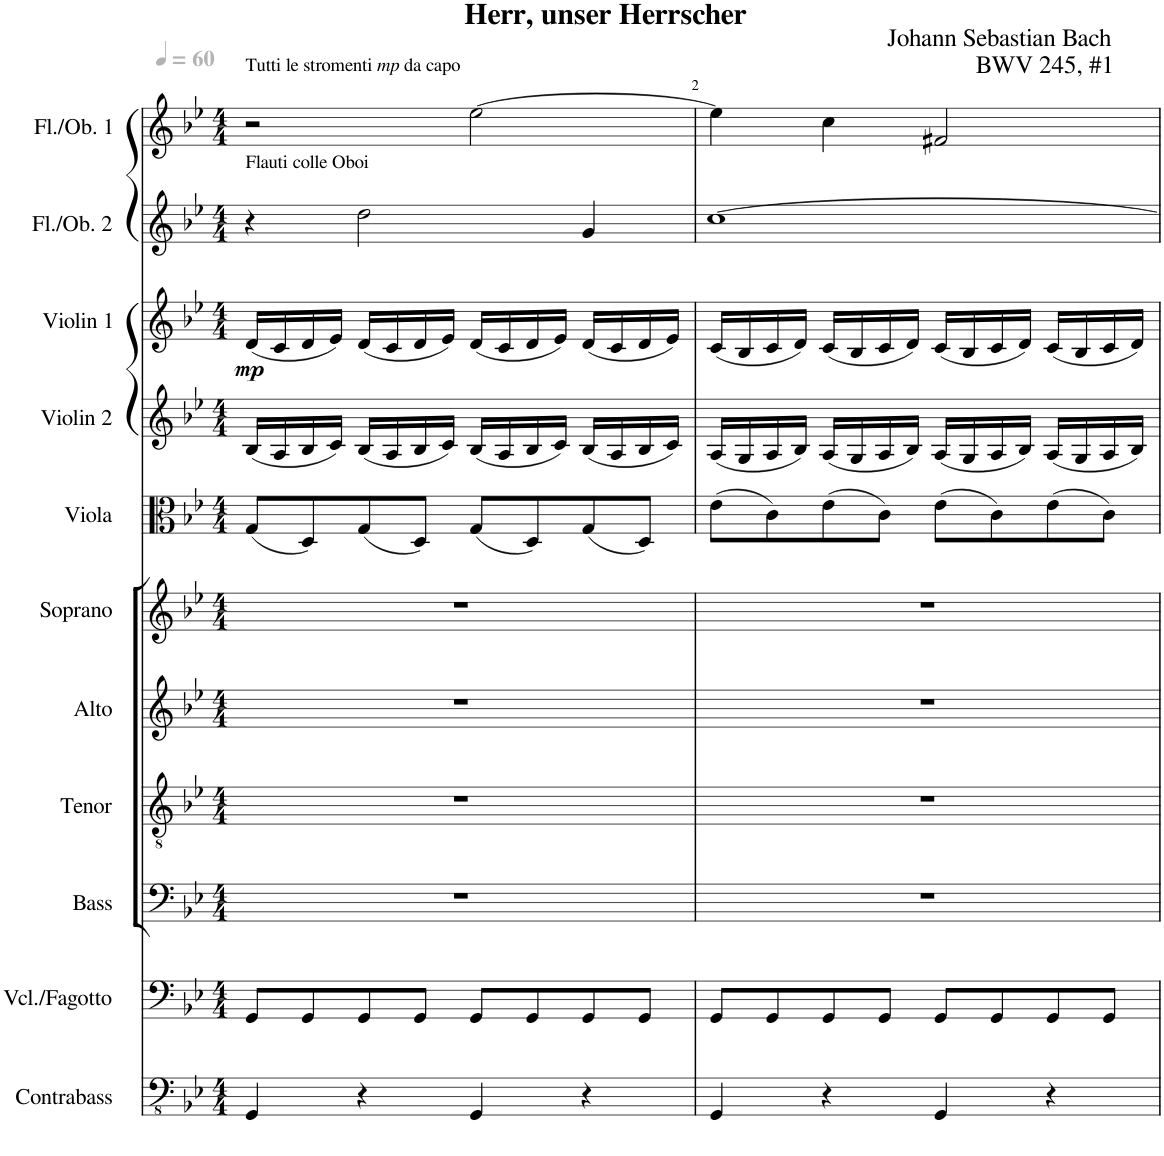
**kern	**kern	**kern	**kern	**kern	**dynam	**kern	**kern
*part7	*part6	*part5	*part4	*part3	*part3	*part2	*part1
*staff7	*staff6	*staff5	*staff4	*staff3	*staff3	*staff2	*staff1
*I"Contrabass	*I"Vcl./Fagotto	*I"Viola	*I"Violin 2	*I"Violin 1	*	*I"Fl./Ob. 2	*I"Fl./Ob. 1
*I'Cb.	*I'Vc./Fg.	*I'Vla.	*I'Vln. 2	*I'Vln. 1	*	*I'Fl./Ob. 2	*I'Fl./Ob. 1
*clefFv4	*clefF4	*clefC3	*clefG2	*clefG2	*	*clefG2	*clefG2
*Trd7c12	*	*	*	*	*	*	*
*k[b-e-]	*k[b-e-]	*k[b-e-]	*k[b-e-]	*k[b-e-]	*	*k[b-e-]	*k[b-e-]
*M4/4	*M4/4	*M4/4	*M4/4	*M4/4	*	*M4/4	*M4/4
*MM60	*MM60	*MM60	*MM60	*MM60	*	*MM60	*MM60
=1	=1	=1	=1	=1	=1	=1	=1
!	!	!	!	!	!	!	!LO:TX:a:t=Tutti le stromenti
!	!	!	!	!	!	!	!LO:TX:a:i:t=mp
!	!	!	!	!	!	!LO:TX:a:t=Flauti colle Oboi	!
!	!	!	!	!	!LO:DY:b	!	!
4GGG/	8GG/L	(8G/L	(16B-/LL	(16d/LL	mp	4r	2r
.	.	.	16A/	16c/	.	.	.
.	8GG/	8D/)	16B-/	16d/	.	.	.
.	.	.	16c/JJ)	16e-/JJ)	.	.	.
4r	8GG/	(8G/	(16B-/LL	(16d/LL	.	2dd\	.
.	.	.	16A/	16c/	.	.	.
.	8GG/J	8D/J)	16B-/	16d/	.	.	.
.	.	.	16c/JJ)	16e-/JJ)	.	.	.
!	!	!	!	!	!	!	!LO:TX:a:t=Johann Sebastian Bach
!	!	!	!	!	!	!	!LO:TX:a:t=BWV 245, #1
!	!	!	!	!	!	!	!LO:TX:a:B:t=Herr, unser Herrscher
4GGG/	8GG/L	(8G/L	(16B-/LL	(16d/LL	.	.	[2ee-\
.	.	.	16A/	16c/	.	.	.
.	8GG/	8D/)	16B-/	16d/	.	.	.
.	.	.	16c/JJ)	16e-/JJ)	.	.	.
4r	8GG/	(8G/	(16B-/LL	(16d/LL	.	4g/	.
.	.	.	16A/	16c/	.	.	.
.	8GG/J	8D/J)	16B-/	16d/	.	.	.
.	.	.	16c/JJ)	16e-/JJ)	.	.	.
=2	=2	=2	=2	=2	=2	=2	=2
4GGG/	8GG/L	(8e-\L	(16A/LL	(16c/LL	.	[1cc	4ee-\]
.	.	.	16G/	16B-/	.	.	.
.	8GG/	8c\)	16A/	16c/	.	.	.
.	.	.	16B-/JJ)	16d/JJ)	.	.	.
4r	8GG/	(8e-\	(16A/LL	(16c/LL	.	.	4cc\
.	.	.	16G/	16B-/	.	.	.
.	8GG/J	8c\J)	16A/	16c/	.	.	.
.	.	.	16B-/JJ)	16d/JJ)	.	.	.
4GGG/	8GG/L	(8e-\L	(16A/LL	(16c/LL	.	.	2f#X/
.	.	.	16G/	16B-/	.	.	.
.	8GG/	8c\)	16A/	16c/	.	.	.
.	.	.	16B-/JJ)	16d/JJ)	.	.	.
4r	8GG/	(8e-\	(16A/LL	(16c/LL	.	.	.
.	.	.	16G/	16B-/	.	.	.
.	8GG/J	8c\J)	16A/	16c/	.	.	.
.	.	.	16B-/JJ)	16d/JJ)	.	.	.
=	=	=	=	=	=	=	=
*-	*-	*-	*-	*-	*-	*-	*-
